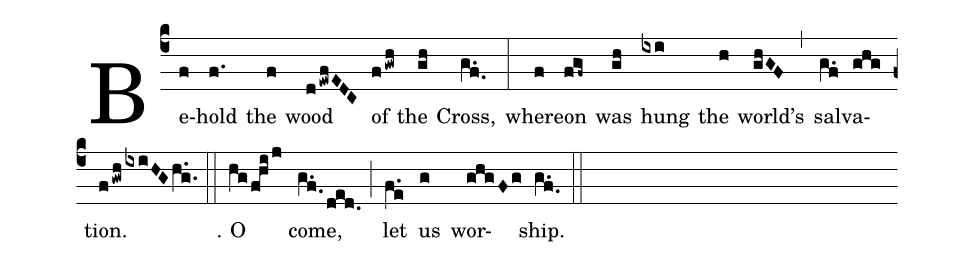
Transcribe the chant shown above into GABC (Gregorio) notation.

%%
(c4)Be(f)hold(f.) the(f) wood(dewfEDC) of(fgwh) the(gh) Cross,(g.f.) (:) where(f)on(fgf~) was(gh) hung(ixi) the(h) world's(ghGF) (,) sal(g.f)va(ghg)tion.(fgwhixiHGh.g.) (::) ℟. O(hgfhij) come,(g.f.ded.) (;) let(f.e) us(g) wor(ghgFg)ship.(g.f.) (::)
